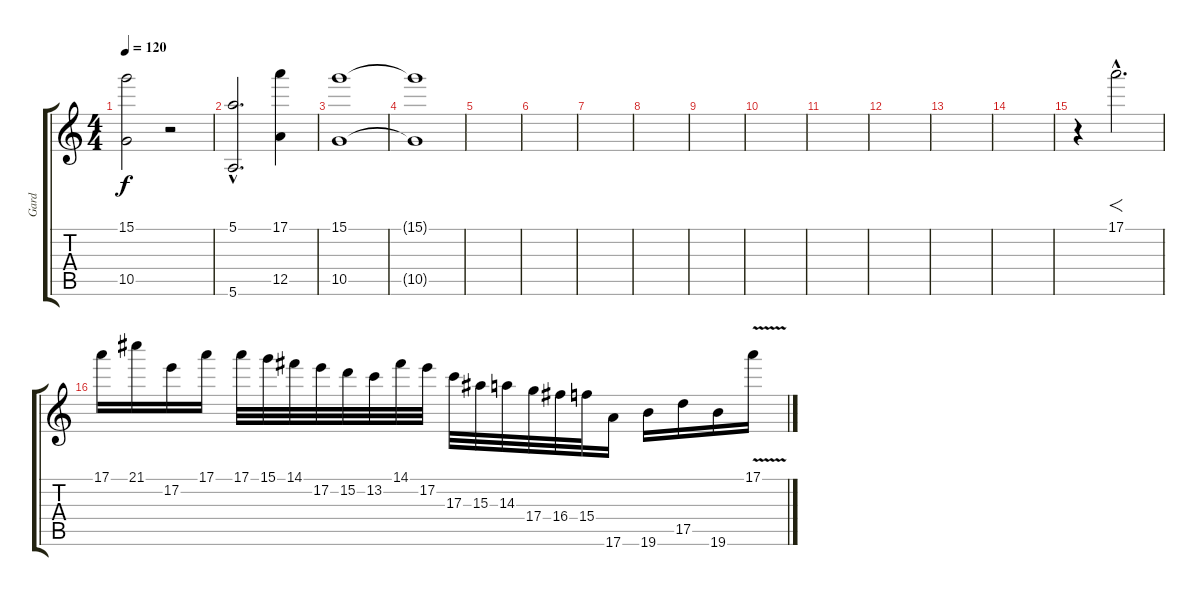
\track ("Gard" "Gard") {instrument overdrivenguitar}
\staff {score tabs}
\tuning (E4 B3 G3 D3 A2 E2) {hide}
\ts (4 4)
\tempo 120
\clef g2
\ks c
(15.1 10.5).2{dy f} r.2 |
(5.1{hac} 5.6{hac}).2{d} (17.1 12.5).4 |
(15.1 10.5).1{volume 0} |
(15.1{t} 10.5{t}).1 |
|
|
|
|
|
|
|
|
|
|
r.4 17.1{hac}.2{f d volume 16 balance 8 instrument overdrivenguitar} |
17.1.16 21.1.16 17.2.16 17.1.16 17.1.32 15.1.32 14.1.32 17.2.32 15.2.32 13.2.32 14.1.32 17.2.32 17.3.32 15.3.32 14.3.32 17.4.32 16.4.32 15.4.32 17.6.16 19.6.16 17.5.16 19.6.16 17.1{v}.16
